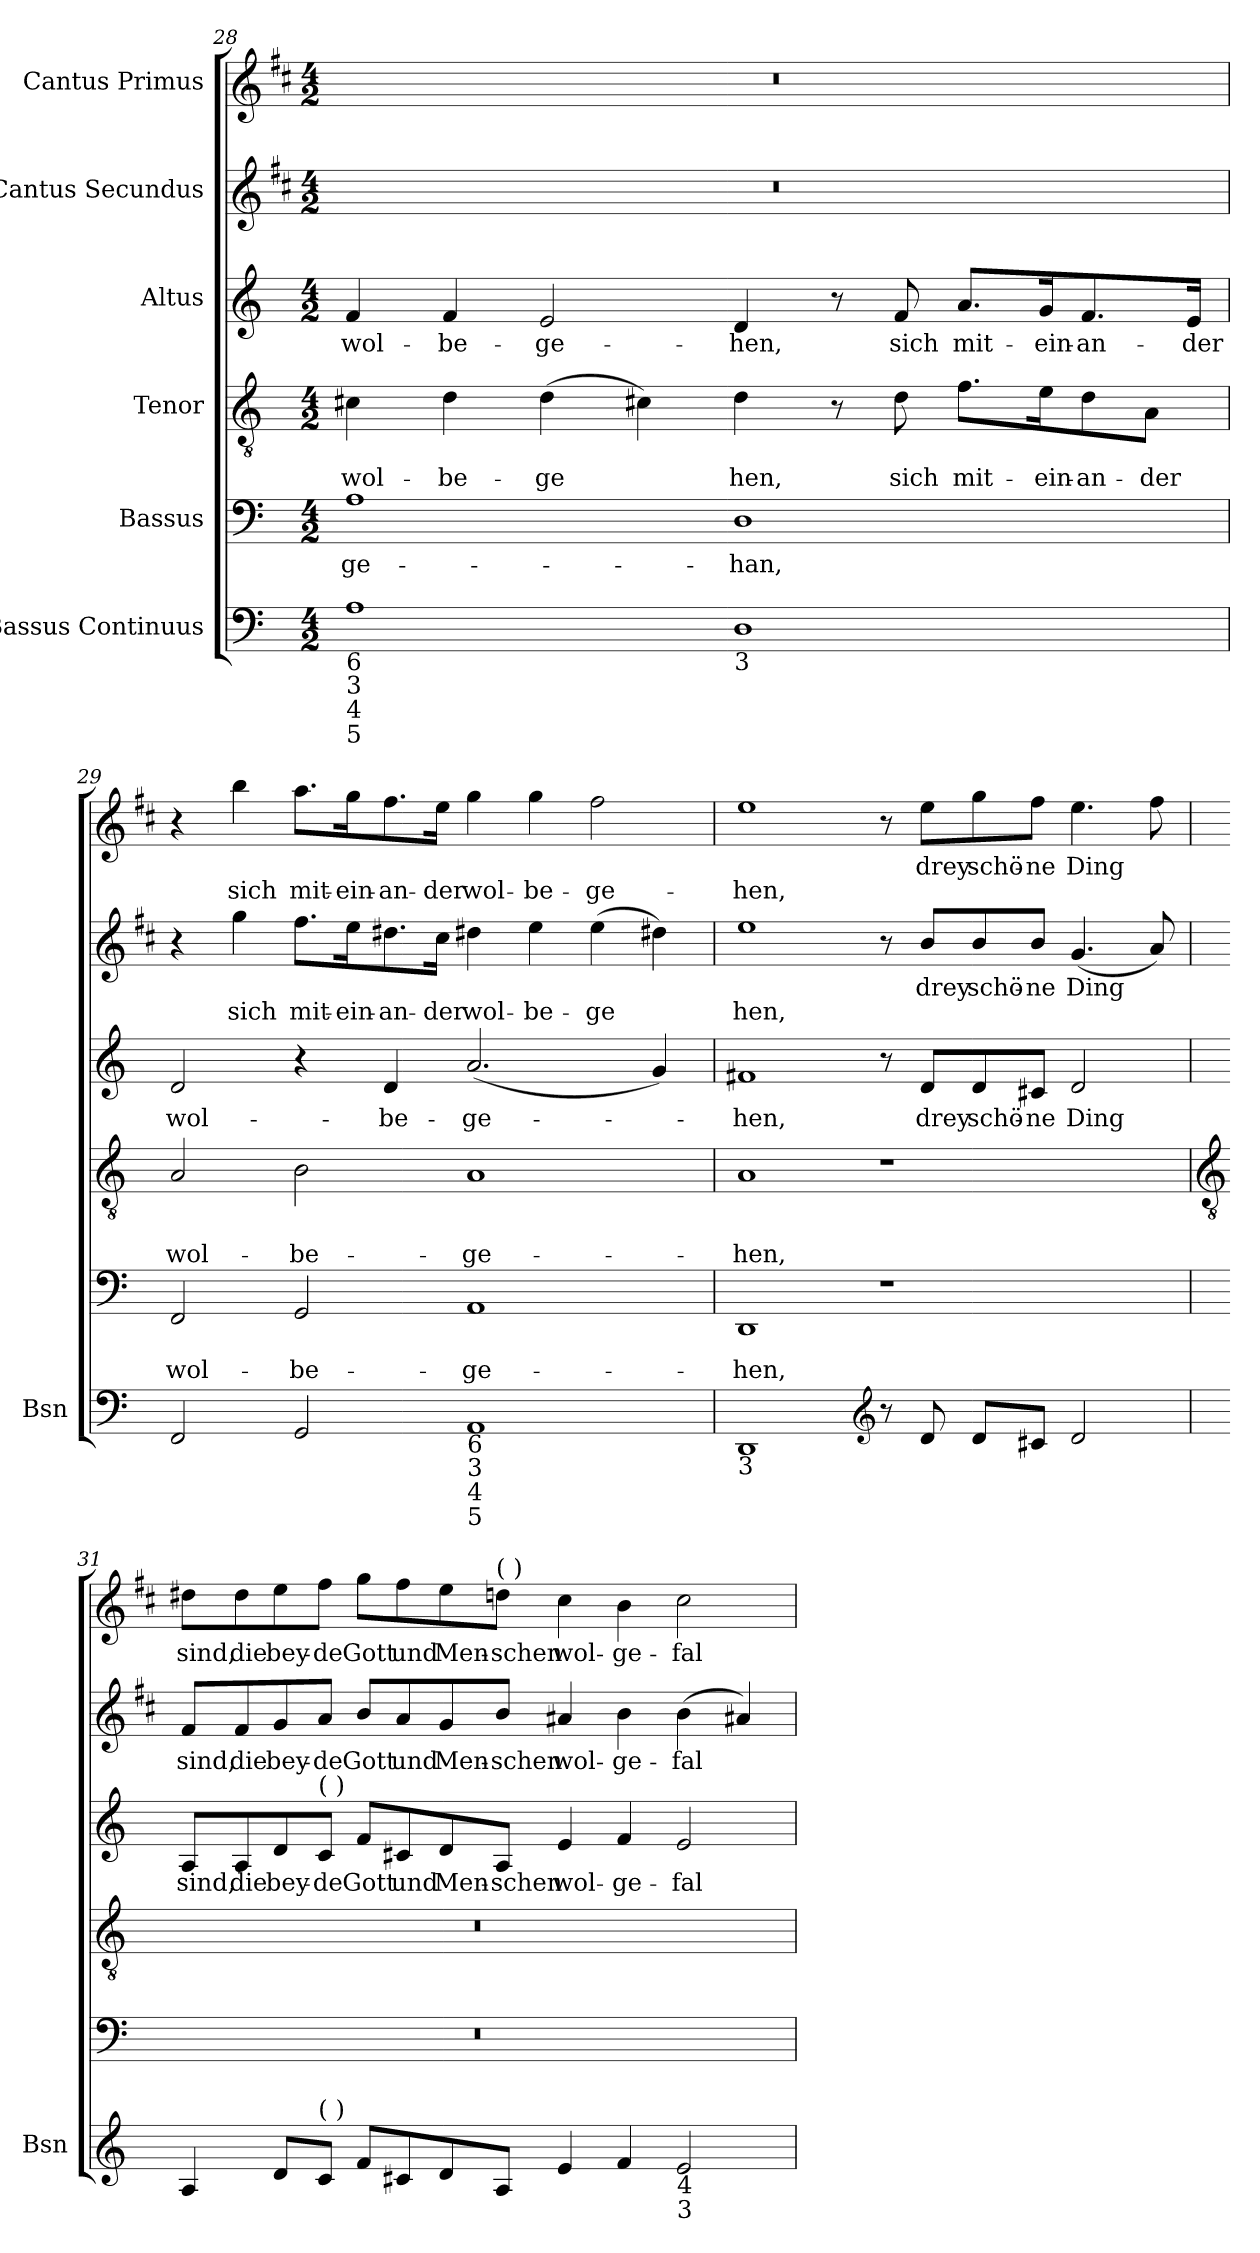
**kern	**kern	**text	**text	**kern	**text	**text	**kern	**text	**kern	**text	**text	**kern	**text	**text
*part6	*part5	*part5	*part5	*part4	*part4	*part4	*part3	*part3	*part2	*part2	*part2	*part1	*part1	*part1
*staff6	*staff5	*staff5	*staff5	*staff4	*staff4	*staff4	*staff3	*staff3	*staff2	*staff2	*staff2	*staff1	*staff1	*staff1
*I"Bassus Continuus	*I"Bassus	*	*	*I"Tenor	*	*	*I"Altus	*	*I"Cantus Secundus	*	*	*I"Cantus Primus	*	*
*I'Bsn	*	*	*	*	*	*	*	*	*	*	*	*	*	*
!!LO:LB:g=z
*clefF4	*clefF4	*	*	*clefGv2	*	*	*clefG2	*	*clefG2	*	*	*clefG2	*	*
*	*	*	*	*	*	*	*	*	*ITrd1c2	*	*	*ITrd1c2	*	*
*k[]	*k[]	*	*	*k[]	*	*	*k[]	*	*k[]	*	*	*k[]	*	*
*C:	*C:	*	*	*C:	*	*	*C:	*	*C:	*	*	*C:	*	*
*M4/2	*M4/2	*	*	*M4/2	*	*	*M4/2	*	*M4/2	*	*	*M4/2	*	*
=28	=28	=28	=28	=28	=28	=28	=28	=28	=28	=28	=28	=28	=28	=28
!LO:TX:b:t=6\n3	!	!	!	!	!	!	!	!	!	!	!	!	!	!
!LO:TX:b:t=4	!	!	!	!	!	!	!	!	!	!	!	!	!	!
!LO:TX:b:t=5	!	!	!	!	!	!	!	!	!	!	!	!	!	!
!	!	!LO:LY:b	!	!	!	!LO:LY:b	!	!LO:LY:b	!	!	!	!	!	!
1A	1A	-ge-	.	4c#X	.	wol-	4f	wol-	0r	.	.	0r	.	.
!	!	!	!	!	!	!LO:LY:b	!	!LO:LY:b	!	!	!	!	!	!
.	.	.	.	4d	.	-be-	4f	-be-	.	.	.	.	.	.
!	!	!	!	!	!	!LO:LY:b	!	!LO:LY:b	!	!	!	!	!	!
.	.	.	.	(>4d	.	-ge	2e	-ge-	.	.	.	.	.	.
!	!	!	!	!	!	!LO:LY:b	!	!	!	!	!	!	!	!
.	.	.	.	4c#X)	.	-	.	.	.	.	.	.	.	.
!LO:TX:b:t=3	!	!	!	!	!	!	!	!	!	!	!	!	!	!
!	!	!LO:LY:b	!	!	!	!LO:LY:b	!	!LO:LY:b	!	!	!	!	!	!
1D	1D	-han,	.	4d	.	hen,	4d	-hen,	.	.	.	.	.	.
.	.	.	.	8r	.	.	8r	.	.	.	.	.	.	.
!	!	!	!	!	!	!LO:LY:b	!	!LO:LY:b	!	!	!	!	!	!
.	.	.	.	8d	.	sich	8f	sich	.	.	.	.	.	.
!	!	!	!	!	!	!LO:LY:b	!	!LO:LY:b	!	!	!	!	!	!
.	.	.	.	8.f\L	.	mit-	8.a/L	mit-	.	.	.	.	.	.
!	!	!	!	!	!	!LO:LY:b	!	!LO:LY:b	!	!	!	!	!	!
.	.	.	.	16e\K	.	-ein-	16g/K	-ein-	.	.	.	.	.	.
!	!	!	!	!	!	!LO:LY:b	!	!LO:LY:b	!	!	!	!	!	!
.	.	.	.	8d\	.	-an-	8.f/	-an-	.	.	.	.	.	.
!	!	!	!	!	!	!LO:LY:b	!	!	!	!	!	!	!	!
.	.	.	.	8A\J	.	-der	.	.	.	.	.	.	.	.
!	!	!	!	!	!	!	!	!LO:LY:b	!	!	!	!	!	!
.	.	.	.	.	.	.	16e/Jk	-der	.	.	.	.	.	.
=29	=29	=29	=29	=29	=29	=29	=29	=29	=29	=29	=29	=29	=29	=29
!	!	!	!LO:LY:b	!	!	!LO:LY:b	!	!LO:LY:b	!	!	!	!	!	!
2FF	2FF	.	wol-	2A	.	wol-	2d	wol-	4r	.	.	4r	.	.
!	!	!	!	!	!	!	!	!	!	!	!LO:LY:b	!	!	!LO:LY:b
.	.	.	.	.	.	.	.	.	4ff	.	sich	4aa	.	sich
!	!	!	!LO:LY:b	!	!	!LO:LY:b	!	!	!	!	!LO:LY:b	!	!	!LO:LY:b
2GG	2GG	.	-be-	2B	.	-be-	4r	.	8.ee\L	.	mit-	8.gg\L	.	mit-
!	!	!	!	!	!	!	!	!	!	!	!LO:LY:b	!	!	!LO:LY:b
.	.	.	.	.	.	.	.	.	16dd\K	.	-ein-	16ff\K	.	-ein-
!	!	!	!	!	!	!	!	!LO:LY:b	!	!	!LO:LY:b	!	!	!LO:LY:b
.	.	.	.	.	.	.	4d	-be-	8.cc#X\	.	-an-	8.ee\	.	-an-
!	!	!	!	!	!	!	!	!	!	!	!LO:LY:b	!	!	!LO:LY:b
.	.	.	.	.	.	.	.	.	16b\Jk	.	-der	16dd\Jk	.	-der
!LO:TX:b:t=6\n3	!	!	!	!	!	!	!	!	!	!	!	!	!	!
!LO:TX:b:t=4	!	!	!	!	!	!	!	!	!	!	!	!	!	!
!LO:TX:b:t=5	!	!	!	!	!	!	!	!	!	!	!	!	!	!
!	!	!	!LO:LY:b	!	!	!LO:LY:b	!	!LO:LY:b	!	!	!LO:LY:b	!	!	!LO:LY:b
1AA	1AA	.	-ge-	1A	.	-ge-	(<2.a	-ge-	4cc#X	.	wol-	4ff	.	wol-
!	!	!	!	!	!	!	!	!	!	!	!LO:LY:b	!	!	!LO:LY:b
.	.	.	.	.	.	.	.	.	4dd	.	-be-	4ff	.	-be-
!	!	!	!	!	!	!	!	!	!	!	!LO:LY:b	!	!	!LO:LY:b
.	.	.	.	.	.	.	.	.	(>4dd	.	-ge	2ee	.	-ge-
!	!	!	!	!	!	!	!	!	!	!	!LO:LY:b	!	!	!
.	.	.	.	.	.	.	4g)	.	4cc#X)	.	-	.	.	.
=30	=30	=30	=30	=30	=30	=30	=30	=30	=30	=30	=30	=30	=30	=30
!LO:TX:b:t=3	!	!	!	!	!	!	!	!	!	!	!	!	!	!
!	!	!	!LO:LY:b	!	!	!LO:LY:b	!	!LO:LY:b	!	!	!LO:LY:b	!	!	!LO:LY:b
1DD	1DD	.	-hen,	1A	.	-hen,	1f#X	-hen,	1dd	.	hen,	1dd	.	-hen,
*clefG2	*	*	*	*	*	*	*	*	*	*	*	*	*	*
8r	1r	.	.	1r	.	.	8r	.	8r	.	.	8r	.	.
!	!	!	!	!	!	!	!	!LO:LY:b	!	!LO:LY:b	!	!	!LO:LY:b	!
8d	.	.	.	.	.	.	8d/L	drey	8a/L	drey	.	8dd\L	drey	.
!	!	!	!	!	!	!	!	!LO:LY:b	!	!LO:LY:b	!	!	!LO:LY:b	!
8dL	.	.	.	.	.	.	8d/	schö-	8a/	schö-	.	8ff\	schö-	.
!	!	!	!	!	!	!	!	!LO:LY:b	!	!LO:LY:b	!	!	!LO:LY:b	!
8c#XJ	.	.	.	.	.	.	8c#X/J	-ne	8a/J	-ne	.	8ee\J	-ne	.
!	!	!	!	!	!	!	!	!LO:LY:b	!	!LO:LY:b	!	!	!LO:LY:b	!
2d	.	.	.	.	.	.	2d	Ding	(<4.f	Ding	.	4.dd	Ding	.
.	.	.	.	.	.	.	.	.	8g)	.	.	8ee	.	.
!!LO:LB:g=z
=31	=31	=31	=31	=31	=31	=31	=31	=31	=31	=31	=31	=31	=31	=31
*	*	*	*	*clefGv2	*	*	*	*	*	*	*	*	*	*
!	!	!	!	!	!	!	!	!LO:LY:b	!	!LO:LY:b	!	!	!LO:LY:b	!
4A	0r	.	.	0r	.	.	8A/L	sind,	8e/L	sind,	.	8cc#X\L	sind,	.
!	!	!	!	!	!	!	!	!LO:LY:b	!	!LO:LY:b	!	!	!LO:LY:b	!
.	.	.	.	.	.	.	8A/	die	8e/	die	.	8cc#\	die	.
!	!	!	!	!	!	!	!	!LO:LY:b	!	!LO:LY:b	!	!	!LO:LY:b	!
8dL	.	.	.	.	.	.	8d/	bey-	8f/	bey-	.	8dd\	bey-	.
!	!	!	!	!	!	!	!LO:TX:a:t=(  )	!	!	!	!	!	!	!
!LO:TX:a:t=(  )	!	!	!	!	!	!	!	!	!	!	!	!	!	!
!	!	!	!	!	!	!	!	!LO:LY:b	!	!LO:LY:b	!	!	!LO:LY:b	!
8cJ	.	.	.	.	.	.	8c/J	-de	8g/J	-de	.	8ee\J	-de	.
!	!	!	!	!	!	!	!	!LO:LY:b	!	!LO:LY:b	!	!	!LO:LY:b	!
8fL	.	.	.	.	.	.	8f/L	Gott	8a/L	Gott	.	8ff\L	Gott	.
!	!	!	!	!	!	!	!	!LO:LY:b	!	!LO:LY:b	!	!	!LO:LY:b	!
8c#X	.	.	.	.	.	.	8c#X/	und	8g/	und	.	8ee\	und	.
!	!	!	!	!	!	!	!	!LO:LY:b	!	!LO:LY:b	!	!	!LO:LY:b	!
8d	.	.	.	.	.	.	8d/	Men-	8f/	Men-	.	8dd\	Men-	.
!	!	!	!	!	!	!	!	!	!	!	!	!LO:TX:a:t=(  )	!	!
!	!	!	!	!	!	!	!	!LO:LY:b	!	!LO:LY:b	!	!	!LO:LY:b	!
8AJ	.	.	.	.	.	.	8A/J	-schen	8a/J	-schen	.	8cc\J	-schen	.
!	!	!	!	!	!	!	!	!LO:LY:b	!	!LO:LY:b	!	!	!LO:LY:b	!
4e	.	.	.	.	.	.	4e	wol-	4g#X	wol-	.	4b	wol-	.
!	!	!	!	!	!	!	!	!LO:LY:b	!	!LO:LY:b	!	!	!LO:LY:b	!
4f	.	.	.	.	.	.	4f	-ge-	4a	-ge-	.	4a	-ge-	.
!LO:TX:b:t=4	!	!	!	!	!	!	!	!	!	!	!	!	!	!
!LO:TX:b:t=3	!	!	!	!	!	!	!	!	!	!	!	!	!	!
!	!	!	!	!	!	!	!	!LO:LY:b	!	!LO:LY:b	!	!	!LO:LY:b	!
2e	.	.	.	.	.	.	2e	-fal-	(<4a	-fal	.	2b	-fal-	.
!	!	!	!	!	!	!	!	!	!	!LO:LY:b	!	!	!	!
.	.	.	.	.	.	.	.	.	4g#X)	-	.	.	.	.
=	=	=	=	=	=	=	=	=	=	=	=	=	=	=
*-	*-	*-	*-	*-	*-	*-	*-	*-	*-	*-	*-	*-	*-	*-
